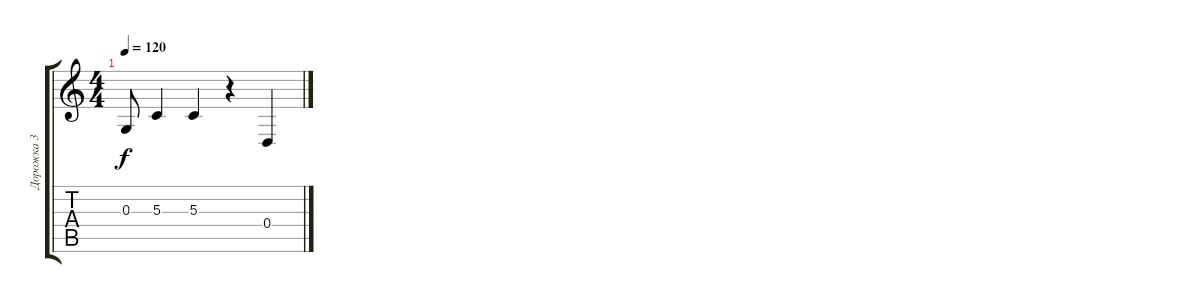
\track ("Дорожка 3" "Дорожка 3") {instrument clarinet}
\staff {score tabs}
\tuning (E4 B3 G3 D3 A2 E2) {hide}
\ts (4 4)
\tempo 120
\clef g2
\ks c
0.3.8{dy f} 5.3.4 5.3.4 r.4 0.4.4
